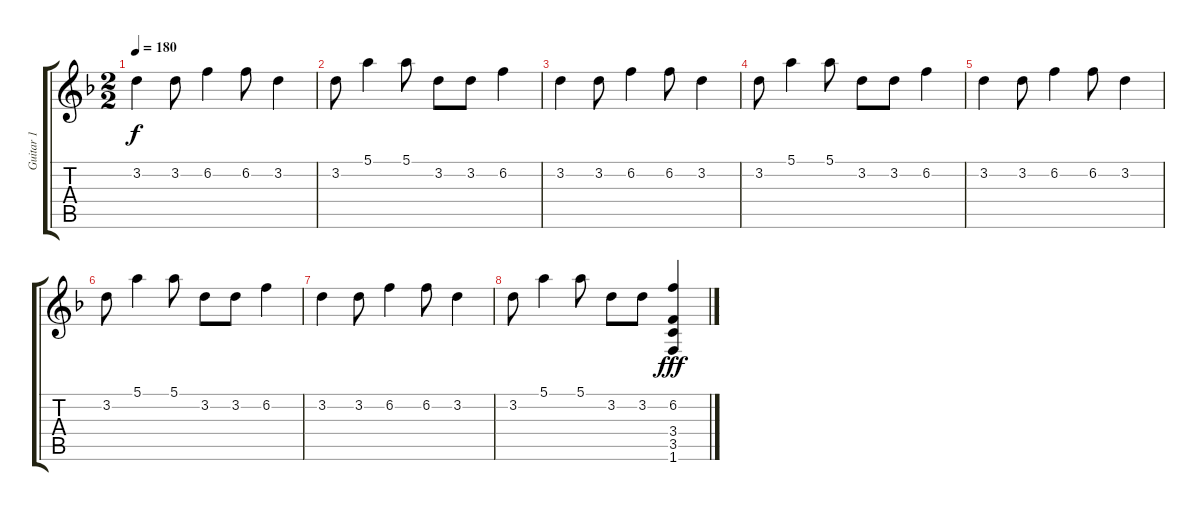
\track ("Guitar 1" "Guitar 1") {instrument overdrivenguitar}
\staff {score tabs}
\tuning (E4 B3 G3 D3 A2 E2) {hide}
\ts (2 2)
\tempo 180
\clef g2
\ks dminor
3.2.4{dy f} 3.2.8 6.2.4 6.2.8 3.2.4 |
3.2.8 5.1.4 5.1.8 3.2.8 3.2.8 6.2.4 |
3.2.4 3.2.8 6.2.4 6.2.8 3.2.4 |
3.2.8 5.1.4 5.1.8 3.2.8 3.2.8 6.2.4 |
3.2.4 3.2.8 6.2.4 6.2.8 3.2.4 |
3.2.8 5.1.4 5.1.8 3.2.8 3.2.8 6.2.4 |
3.2.4 3.2.8 6.2.4 6.2.8 3.2.4 |
3.2.8 5.1.4 5.1.8 3.2.8 3.2.8 (6.2 3.4 3.5 1.6).4{dy fff}
